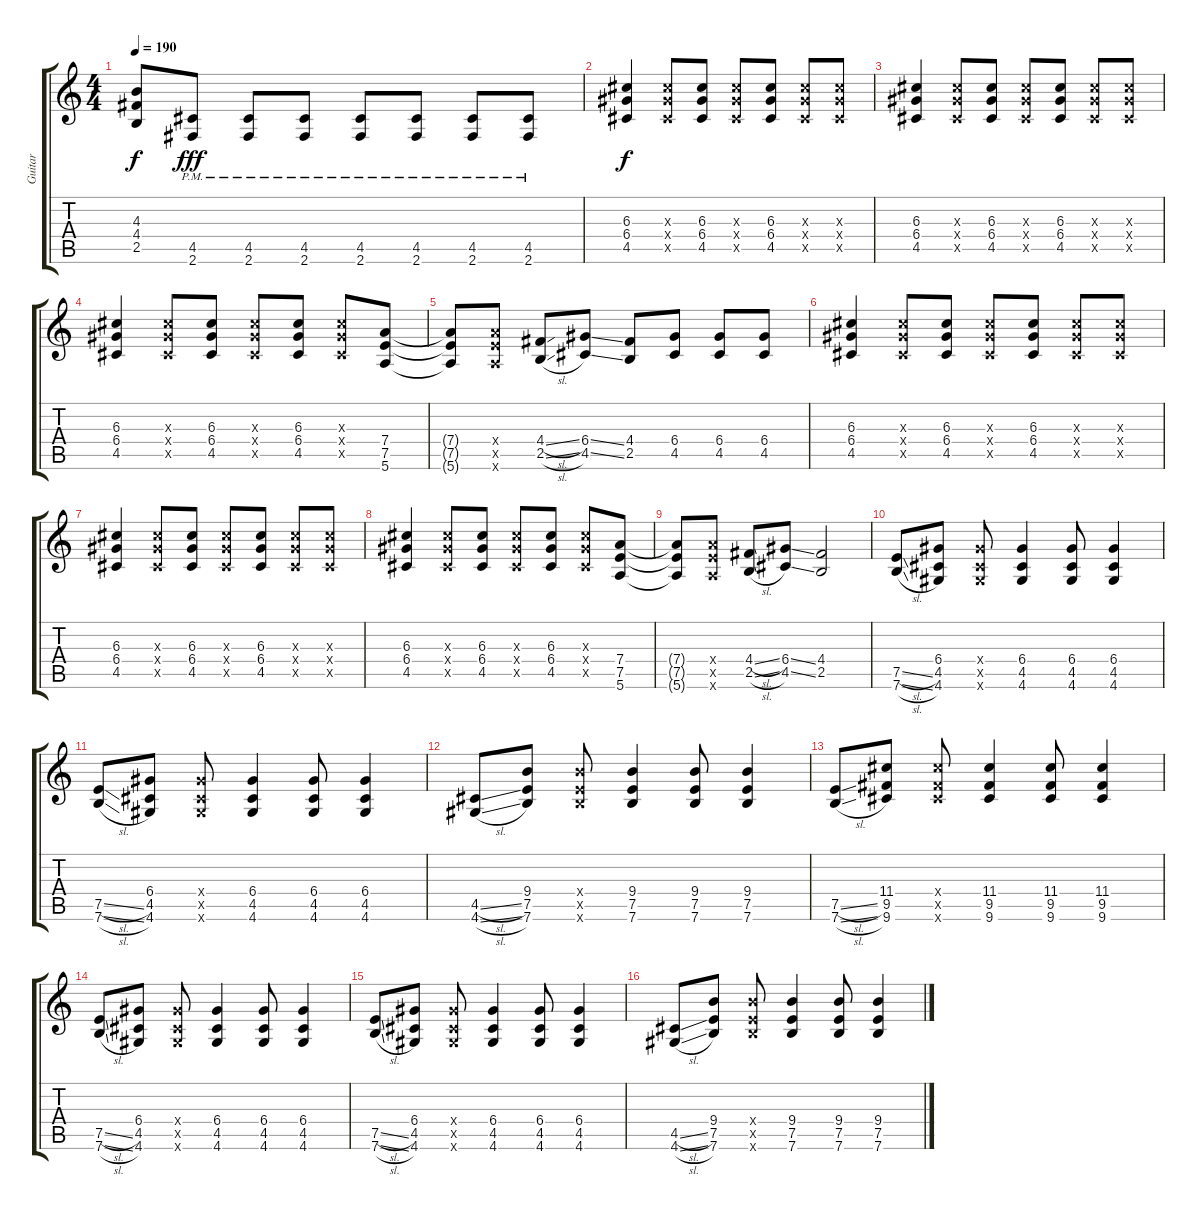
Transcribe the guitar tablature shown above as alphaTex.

\track ("Guitar" "Guitar") {instrument distortionguitar}
\staff {score tabs}
\tuning (E4 B3 G3 D3 A2 E2) {hide}
\ts (4 4)
\tempo 190
\clef g2
\ks c
(4.3{t} 4.4{t} 2.5{t}).8{dy f} (4.5{pm} 2.6{pm}).8{dy fff} (4.5{pm} 2.6{pm}).8 (4.5{pm} 2.6{pm}).8 (4.5{pm} 2.6{pm}).8 (4.5{pm} 2.6{pm}).8 (4.5{pm} 2.6{pm}).8 (4.5{pm} 2.6{pm}).8 |
(6.3 6.4 4.5).4{dy f} (6.3{x} 6.4{x} 4.5{x}).8 (6.3 6.4 4.5).8 (6.3{x} 6.4{x} 4.5{x}).8 (6.3 6.4 4.5).8 (6.3{x} 6.4{x} 4.5{x}).8 (6.3{x} 6.4{x} 4.5{x}).8 |
(6.3 6.4 4.5).4 (6.3{x} 6.4{x} 4.5{x}).8 (6.3 6.4 4.5).8 (6.3{x} 6.4{x} 4.5{x}).8 (6.3 6.4 4.5).8 (6.3{x} 6.4{x} 4.5{x}).8 (6.3{x} 6.4{x} 4.5{x}).8 |
(6.3 6.4 4.5).4 (6.3{x} 6.4{x} 4.5{x}).8 (6.3 6.4 4.5).8 (6.3{x} 6.4{x} 4.5{x}).8 (6.3 6.4 4.5).8 (6.3{x} 6.4{x} 4.5{x}).8 (7.4 7.5 5.6).8 |
(7.4{t} 7.5{t} 5.6{t}).8 (7.4{x} 7.5{x} 5.6{x}).8 (4.4{sl} 2.5{sl}).8 (6.4{ss} 4.5{ss}).8 (4.4 2.5).8 (6.4 4.5).8 (6.4 4.5).8 (6.4 4.5).8 |
(6.3 6.4 4.5).4 (6.3{x} 6.4{x} 4.5{x}).8 (6.3 6.4 4.5).8 (6.3{x} 6.4{x} 4.5{x}).8 (6.3 6.4 4.5).8 (6.3{x} 6.4{x} 4.5{x}).8 (6.3{x} 6.4{x} 4.5{x}).8 |
(6.3 6.4 4.5).4 (6.3{x} 6.4{x} 4.5{x}).8 (6.3 6.4 4.5).8 (6.3{x} 6.4{x} 4.5{x}).8 (6.3 6.4 4.5).8 (6.3{x} 6.4{x} 4.5{x}).8 (6.3{x} 6.4{x} 4.5{x}).8 |
(6.3 6.4 4.5).4 (6.3{x} 6.4{x} 4.5{x}).8 (6.3 6.4 4.5).8 (6.3{x} 6.4{x} 4.5{x}).8 (6.3 6.4 4.5).8 (6.3{x} 6.4{x} 4.5{x}).8 (7.4 7.5 5.6).8 |
(7.4{t} 7.5{t} 5.6{t}).8 (7.4{x} 7.5{x} 5.6{x}).8 (4.4{sl} 2.5{sl}).8 (6.4{ss} 4.5{ss}).8 (4.4 2.5).2 |
(7.5{sl} 7.6{sl}).8 (6.4 4.5 4.6).8 (6.4{x} 4.5{x} 4.6{x}).8 (6.4 4.5 4.6).4 (6.4 4.5 4.6).8 (6.4 4.5 4.6).4 |
(7.5{sl} 7.6{sl}).8 (6.4 4.5 4.6).8 (6.4{x} 4.5{x} 4.6{x}).8 (6.4 4.5 4.6).4 (6.4 4.5 4.6).8 (6.4 4.5 4.6).4 |
(4.5{sl} 4.6{sl}).8 (9.4 7.5 7.6).8 (9.4{x} 7.5{x} 7.6{x}).8 (9.4 7.5 7.6).4 (9.4 7.5 7.6).8 (9.4 7.5 7.6).4 |
(7.5{sl} 7.6{sl}).8 (11.4 9.5 9.6).8 (11.4{x} 9.5{x} 9.6{x}).8 (11.4 9.5 9.6).4 (11.4 9.5 9.6).8 (11.4 9.5 9.6).4 |
(7.5{sl} 7.6{sl}).8 (6.4 4.5 4.6).8 (6.4{x} 4.5{x} 4.6{x}).8 (6.4 4.5 4.6).4 (6.4 4.5 4.6).8 (6.4 4.5 4.6).4 |
(7.5{sl} 7.6{sl}).8 (6.4 4.5 4.6).8 (6.4{x} 4.5{x} 4.6{x}).8 (6.4 4.5 4.6).4 (6.4 4.5 4.6).8 (6.4 4.5 4.6).4 |
(4.5{sl} 4.6{sl}).8 (9.4 7.5 7.6).8 (9.4{x} 7.5{x} 7.6{x}).8 (9.4 7.5 7.6).4 (9.4 7.5 7.6).8 (9.4 7.5 7.6).4
